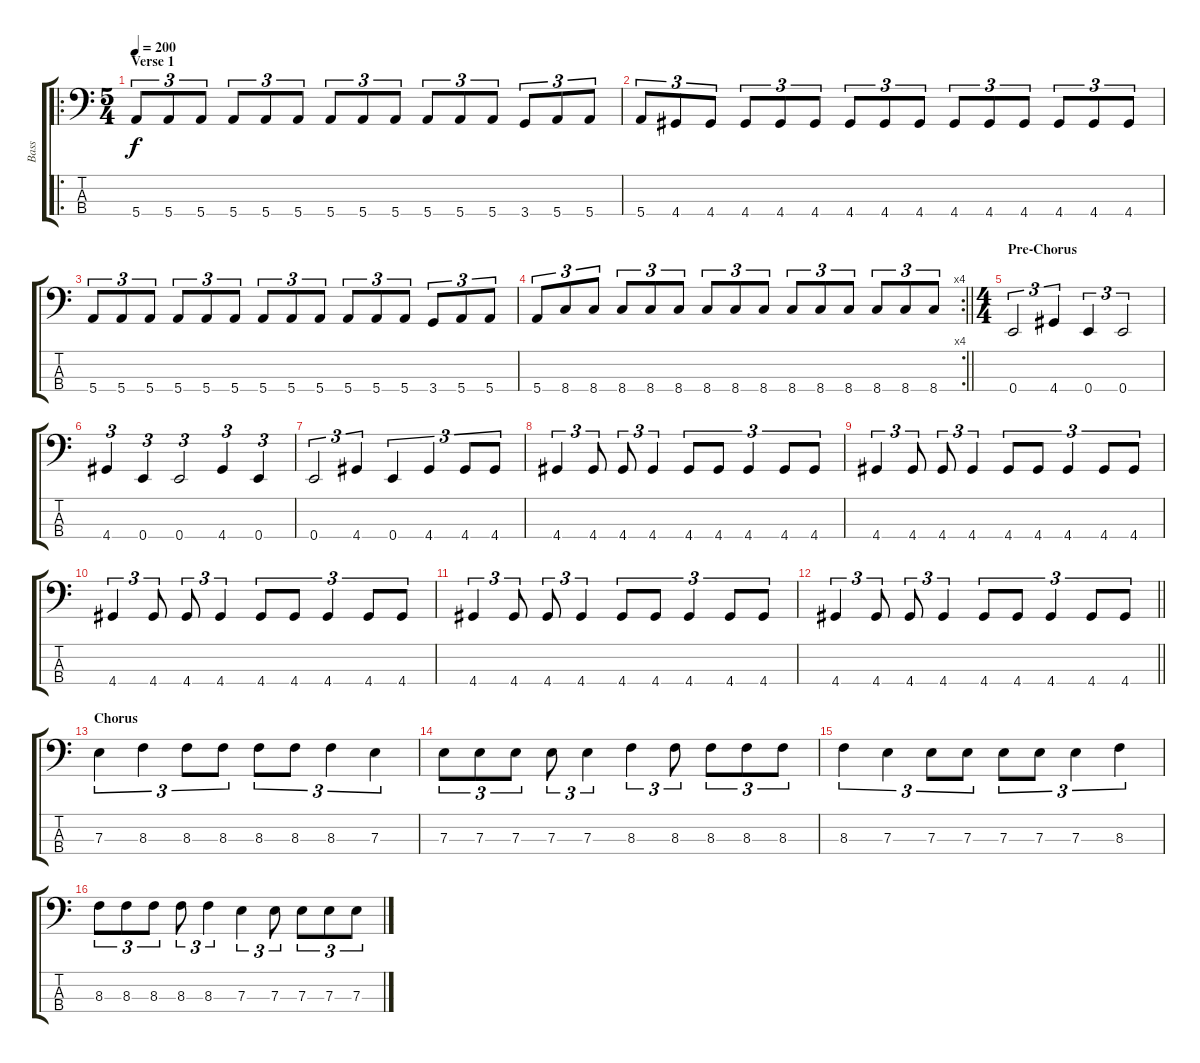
\track ("Bass" "Bass") {instrument electricbassfinger}
\staff {score tabs}
\tuning (G2 D2 A1 E1) {hide}
\ro
\ts (5 4)
\section ("" "Verse 1")
\tempo 200
\clef f4
\ks c
5.4.8{tu (3 2) dy f} 5.4.8{tu (3 2)} 5.4.8{tu (3 2)} 5.4.8{tu (3 2)} 5.4.8{tu (3 2)} 5.4.8{tu (3 2)} 5.4.8{tu (3 2)} 5.4.8{tu (3 2)} 5.4.8{tu (3 2)} 5.4.8{tu (3 2)} 5.4.8{tu (3 2)} 5.4.8{tu (3 2)} 3.4.8{tu (3 2)} 5.4.8{tu (3 2)} 5.4.8{tu (3 2)} |
5.4.8{tu (3 2)} 4.4.8{tu (3 2)} 4.4.8{tu (3 2)} 4.4.8{tu (3 2)} 4.4.8{tu (3 2)} 4.4.8{tu (3 2)} 4.4.8{tu (3 2)} 4.4.8{tu (3 2)} 4.4.8{tu (3 2)} 4.4.8{tu (3 2)} 4.4.8{tu (3 2)} 4.4.8{tu (3 2)} 4.4.8{tu (3 2)} 4.4.8{tu (3 2)} 4.4.8{tu (3 2)} |
5.4.8{tu (3 2)} 5.4.8{tu (3 2)} 5.4.8{tu (3 2)} 5.4.8{tu (3 2)} 5.4.8{tu (3 2)} 5.4.8{tu (3 2)} 5.4.8{tu (3 2)} 5.4.8{tu (3 2)} 5.4.8{tu (3 2)} 5.4.8{tu (3 2)} 5.4.8{tu (3 2)} 5.4.8{tu (3 2)} 3.4.8{tu (3 2)} 5.4.8{tu (3 2)} 5.4.8{tu (3 2)} |
\rc 4
\barLineRight lightlight
5.4.8{tu (3 2)} 8.4.8{tu (3 2)} 8.4.8{tu (3 2)} 8.4.8{tu (3 2)} 8.4.8{tu (3 2)} 8.4.8{tu (3 2)} 8.4.8{tu (3 2)} 8.4.8{tu (3 2)} 8.4.8{tu (3 2)} 8.4.8{tu (3 2)} 8.4.8{tu (3 2)} 8.4.8{tu (3 2)} 8.4.8{tu (3 2)} 8.4.8{tu (3 2)} 8.4.8{tu (3 2)} |
\ts (4 4)
\section ("" "Pre-Chorus")
0.4.2{tu (3 2)} 4.4.4{tu (3 2)} 0.4.4{tu (3 2)} 0.4.2{tu (3 2)} |
4.4.4{tu (3 2)} 0.4.4{tu (3 2)} 0.4.2{tu (3 2)} 4.4.4{tu (3 2)} 0.4.4{tu (3 2)} |
0.4.2{tu (3 2)} 4.4.4{tu (3 2)} 0.4.4{tu (3 2)} 4.4.4{tu (3 2)} 4.4.8{tu (3 2)} 4.4.8{tu (3 2)} |
4.4.4{tu (3 2)} 4.4.8{tu (3 2)} 4.4.8{tu (3 2)} 4.4.4{tu (3 2)} 4.4.8{tu (3 2)} 4.4.8{tu (3 2)} 4.4.4{tu (3 2)} 4.4.8{tu (3 2)} 4.4.8{tu (3 2)} |
4.4.4{tu (3 2)} 4.4.8{tu (3 2)} 4.4.8{tu (3 2)} 4.4.4{tu (3 2)} 4.4.8{tu (3 2)} 4.4.8{tu (3 2)} 4.4.4{tu (3 2)} 4.4.8{tu (3 2)} 4.4.8{tu (3 2)} |
4.4.4{tu (3 2)} 4.4.8{tu (3 2)} 4.4.8{tu (3 2)} 4.4.4{tu (3 2)} 4.4.8{tu (3 2)} 4.4.8{tu (3 2)} 4.4.4{tu (3 2)} 4.4.8{tu (3 2)} 4.4.8{tu (3 2)} |
4.4.4{tu (3 2)} 4.4.8{tu (3 2)} 4.4.8{tu (3 2)} 4.4.4{tu (3 2)} 4.4.8{tu (3 2)} 4.4.8{tu (3 2)} 4.4.4{tu (3 2)} 4.4.8{tu (3 2)} 4.4.8{tu (3 2)} |
\barLineRight lightlight
4.4.4{tu (3 2)} 4.4.8{tu (3 2)} 4.4.8{tu (3 2)} 4.4.4{tu (3 2)} 4.4.8{tu (3 2)} 4.4.8{tu (3 2)} 4.4.4{tu (3 2)} 4.4.8{tu (3 2)} 4.4.8{tu (3 2)} |
\section ("" "Chorus")
7.3.4{tu (3 2)} 8.3.4{tu (3 2)} 8.3.8{tu (3 2)} 8.3.8{tu (3 2)} 8.3.8{tu (3 2)} 8.3.8{tu (3 2)} 8.3.4{tu (3 2)} 7.3.4{tu (3 2)} |
7.3.8{tu (3 2)} 7.3.8{tu (3 2)} 7.3.8{tu (3 2)} 7.3.8{tu (3 2)} 7.3.4{tu (3 2)} 8.3.4{tu (3 2)} 8.3.8{tu (3 2)} 8.3.8{tu (3 2)} 8.3.8{tu (3 2)} 8.3.8{tu (3 2)} |
8.3.4{tu (3 2)} 7.3.4{tu (3 2)} 7.3.8{tu (3 2)} 7.3.8{tu (3 2)} 7.3.8{tu (3 2)} 7.3.8{tu (3 2)} 7.3.4{tu (3 2)} 8.3.4{tu (3 2)} |
8.3.8{tu (3 2)} 8.3.8{tu (3 2)} 8.3.8{tu (3 2)} 8.3.8{tu (3 2)} 8.3.4{tu (3 2)} 7.3.4{tu (3 2)} 7.3.8{tu (3 2)} 7.3.8{tu (3 2)} 7.3.8{tu (3 2)} 7.3.8{tu (3 2)}
